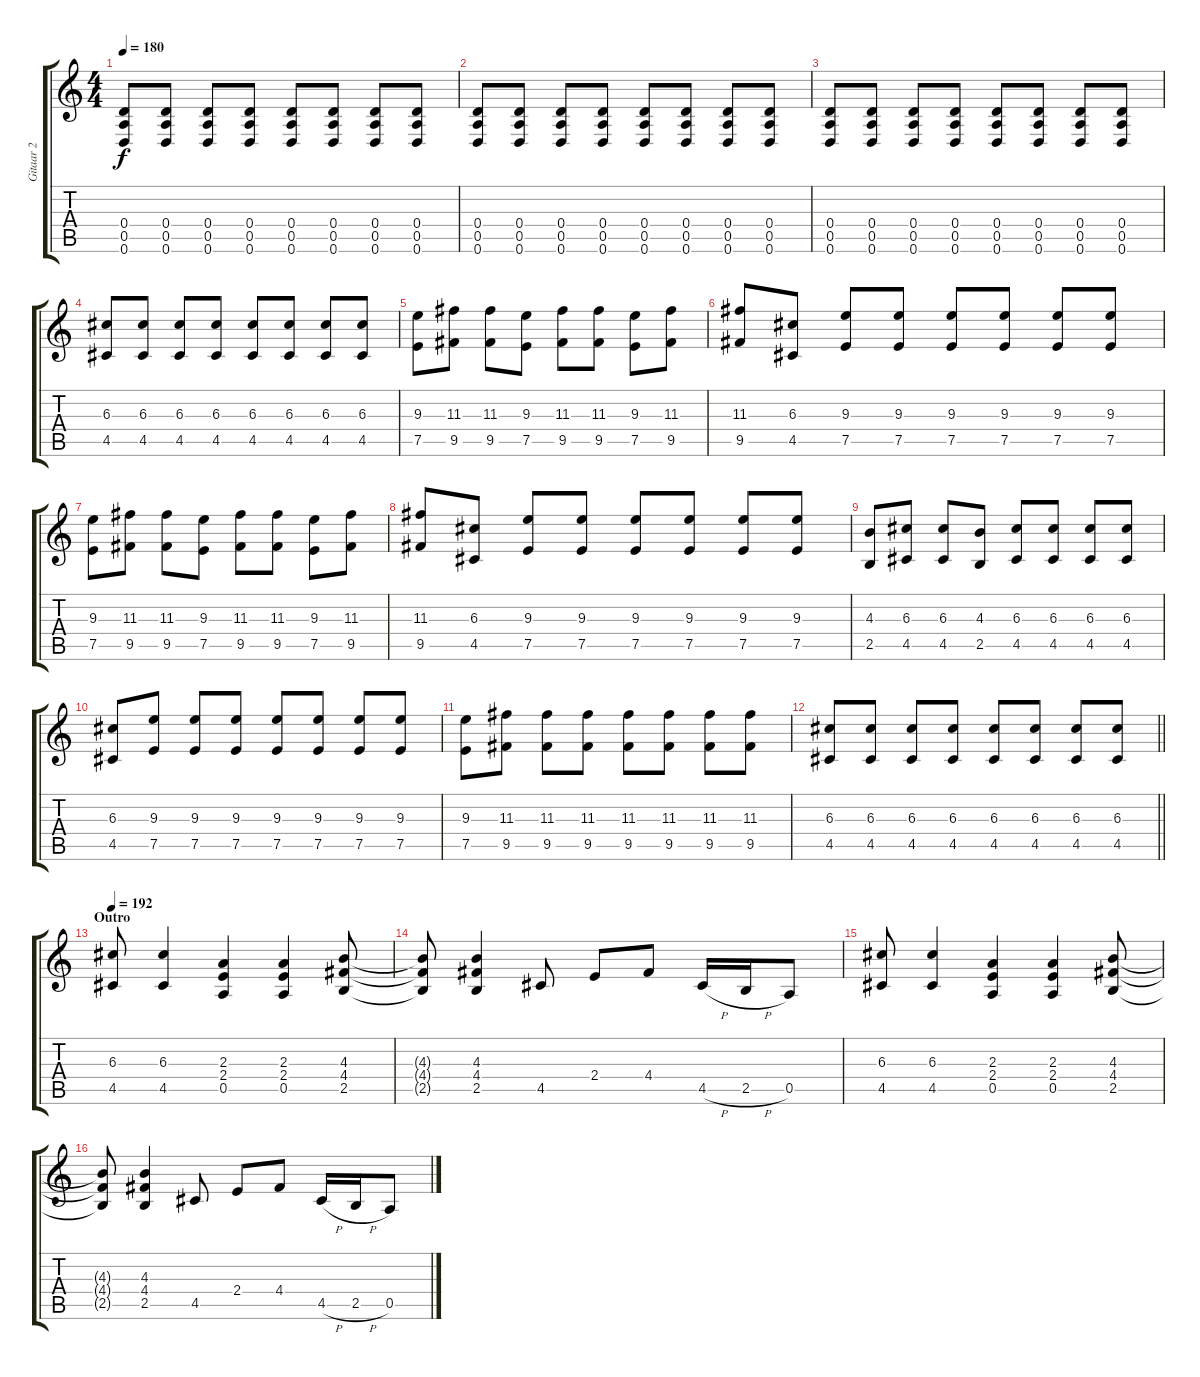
\track ("Gitaar 2" "Gitaar 2") {instrument distortionguitar}
\staff {score tabs}
\tuning (E4 B3 G3 D3 A2 D2) {hide}
\ts (4 4)
\tempo 180
\clef g2
\ks c
(0.4 0.5 0.6).8{dy f} (0.4 0.5 0.6).8 (0.4 0.5 0.6).8 (0.4 0.5 0.6).8 (0.4 0.5 0.6).8 (0.4 0.5 0.6).8 (0.4 0.5 0.6).8 (0.4 0.5 0.6).8 |
(0.4 0.5 0.6).8 (0.4 0.5 0.6).8 (0.4 0.5 0.6).8 (0.4 0.5 0.6).8 (0.4 0.5 0.6).8 (0.4 0.5 0.6).8 (0.4 0.5 0.6).8 (0.4 0.5 0.6).8 |
(0.4 0.5 0.6).8 (0.4 0.5 0.6).8 (0.4 0.5 0.6).8 (0.4 0.5 0.6).8 (0.4 0.5 0.6).8 (0.4 0.5 0.6).8 (0.4 0.5 0.6).8 (0.4 0.5 0.6).8 |
(6.3 4.5).8 (6.3 4.5).8 (6.3 4.5).8 (6.3 4.5).8 (6.3 4.5).8 (6.3 4.5).8 (6.3 4.5).8 (6.3 4.5).8 |
(9.3 7.5).8 (11.3 9.5).8 (11.3 9.5).8 (9.3 7.5).8 (11.3 9.5).8 (11.3 9.5).8 (9.3 7.5).8 (11.3 9.5).8 |
(11.3 9.5).8 (6.3 4.5).8 (9.3 7.5).8 (9.3 7.5).8 (9.3 7.5).8 (9.3 7.5).8 (9.3 7.5).8 (9.3 7.5).8 |
(9.3 7.5).8 (11.3 9.5).8 (11.3 9.5).8 (9.3 7.5).8 (11.3 9.5).8 (11.3 9.5).8 (9.3 7.5).8 (11.3 9.5).8 |
(11.3 9.5).8 (6.3 4.5).8 (9.3 7.5).8 (9.3 7.5).8 (9.3 7.5).8 (9.3 7.5).8 (9.3 7.5).8 (9.3 7.5).8 |
(4.3 2.5).8 (6.3 4.5).8 (6.3 4.5).8 (4.3 2.5).8 (6.3 4.5).8 (6.3 4.5).8 (6.3 4.5).8 (6.3 4.5).8 |
(6.3 4.5).8 (9.3 7.5).8 (9.3 7.5).8 (9.3 7.5).8 (9.3 7.5).8 (9.3 7.5).8 (9.3 7.5).8 (9.3 7.5).8 |
(9.3 7.5).8 (11.3 9.5).8 (11.3 9.5).8 (11.3 9.5).8 (11.3 9.5).8 (11.3 9.5).8 (11.3 9.5).8 (11.3 9.5).8 |
\barLineRight lightlight
(6.3 4.5).8 (6.3 4.5).8 (6.3 4.5).8 (6.3 4.5).8 (6.3 4.5).8 (6.3 4.5).8 (6.3 4.5).8 (6.3 4.5).8 |
\section ("" "Outro")
\tempo 192
(6.3 4.5).8 (6.3 4.5).4 (2.3 2.4 0.5).4 (2.3 2.4 0.5).4 (4.3 4.4 2.5).8 |
(4.3{t} 4.4{t} 2.5{t}).8 (4.3 4.4 2.5).4 4.5.8 2.4.8 4.4.8 4.5{h}.16 2.5{h}.16 0.5.8 |
(6.3 4.5).8 (6.3 4.5).4 (2.3 2.4 0.5).4 (2.3 2.4 0.5).4 (4.3 4.4 2.5).8 |
(4.3{t} 4.4{t} 2.5{t}).8 (4.3 4.4 2.5).4 4.5.8 2.4.8 4.4.8 4.5{h}.16 2.5{h}.16 0.5.8
